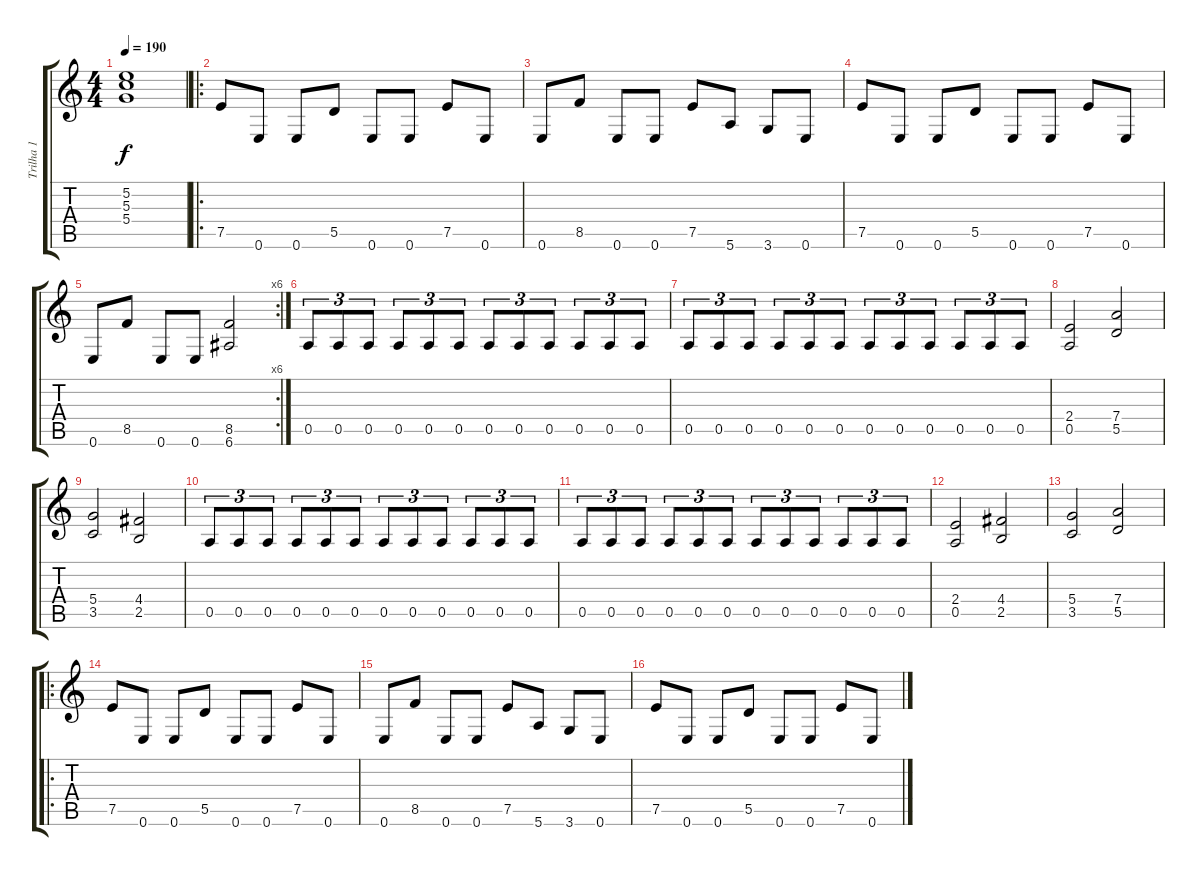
\track ("Trilha 1" "Trilha 1") {instrument distortionguitar}
\staff {score tabs}
\tuning (E4 B3 G3 D3 A2 E2) {hide}
\ts (4 4)
\tempo 190
\clef g2
\ks c
(5.2 5.3 5.4).1{dy f instrument distortionguitar} |
\ro
7.5.8 0.6.8 0.6.8 5.5.8 0.6.8 0.6.8 7.5.8 0.6.8 |
0.6.8 8.5.8 0.6.8 0.6.8 7.5.8 5.6.8 3.6.8 0.6.8 |
7.5.8 0.6.8 0.6.8 5.5.8 0.6.8 0.6.8 7.5.8 0.6.8 |
\rc 6
0.6.8 8.5.8 0.6.8 0.6.8 (8.5 6.6).2 |
0.5.8{tu (3 2)} 0.5.8{tu (3 2)} 0.5.8{tu (3 2)} 0.5.8{tu (3 2)} 0.5.8{tu (3 2)} 0.5.8{tu (3 2)} 0.5.8{tu (3 2)} 0.5.8{tu (3 2)} 0.5.8{tu (3 2)} 0.5.8{tu (3 2)} 0.5.8{tu (3 2)} 0.5.8{tu (3 2)} |
0.5.8{tu (3 2)} 0.5.8{tu (3 2)} 0.5.8{tu (3 2)} 0.5.8{tu (3 2)} 0.5.8{tu (3 2)} 0.5.8{tu (3 2)} 0.5.8{tu (3 2)} 0.5.8{tu (3 2)} 0.5.8{tu (3 2)} 0.5.8{tu (3 2)} 0.5.8{tu (3 2)} 0.5.8{tu (3 2)} |
(2.4 0.5).2 (7.4 5.5).2 |
(5.4 3.5).2 (4.4 2.5).2 |
0.5.8{tu (3 2)} 0.5.8{tu (3 2)} 0.5.8{tu (3 2)} 0.5.8{tu (3 2)} 0.5.8{tu (3 2)} 0.5.8{tu (3 2)} 0.5.8{tu (3 2)} 0.5.8{tu (3 2)} 0.5.8{tu (3 2)} 0.5.8{tu (3 2)} 0.5.8{tu (3 2)} 0.5.8{tu (3 2)} |
0.5.8{tu (3 2)} 0.5.8{tu (3 2)} 0.5.8{tu (3 2)} 0.5.8{tu (3 2)} 0.5.8{tu (3 2)} 0.5.8{tu (3 2)} 0.5.8{tu (3 2)} 0.5.8{tu (3 2)} 0.5.8{tu (3 2)} 0.5.8{tu (3 2)} 0.5.8{tu (3 2)} 0.5.8{tu (3 2)} |
(2.4 0.5).2 (4.4 2.5).2 |
(5.4 3.5).2 (7.4 5.5).2 |
\ro
7.5.8 0.6.8 0.6.8 5.5.8 0.6.8 0.6.8 7.5.8 0.6.8 |
0.6.8 8.5.8 0.6.8 0.6.8 7.5.8 5.6.8 3.6.8 0.6.8 |
7.5.8 0.6.8 0.6.8 5.5.8 0.6.8 0.6.8 7.5.8 0.6.8
